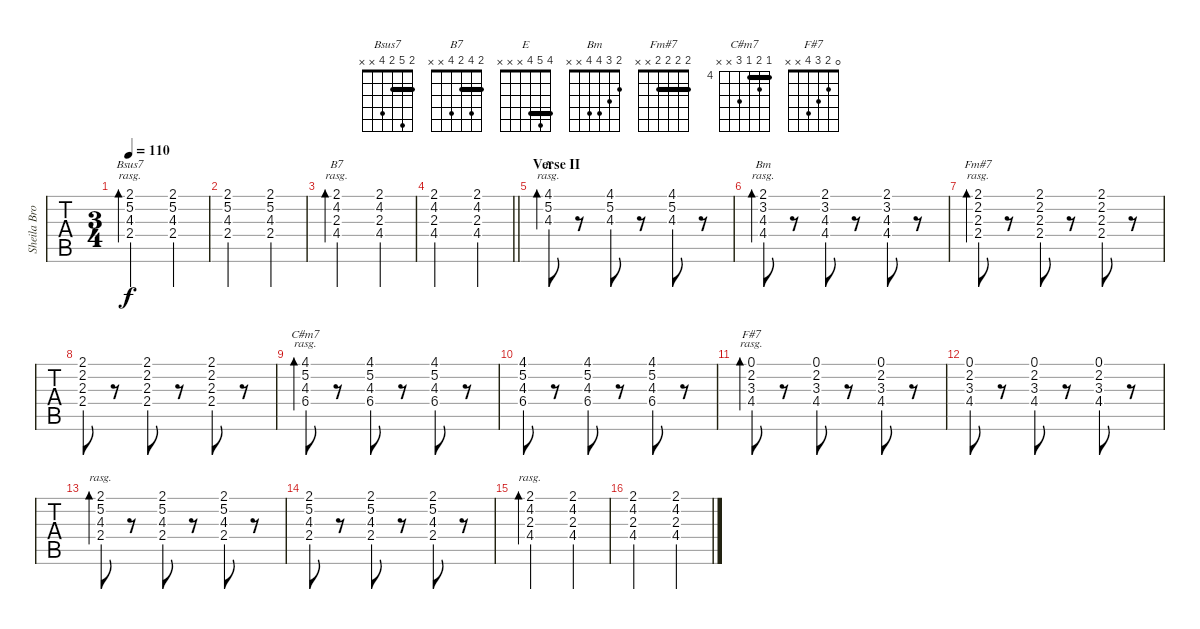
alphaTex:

\track ("Sheila Bromberrg's harp arr. for guitar" "Sheila Bro") {instrument orchestralharp}
\staff {tabs}
\tuning (E4 B3 G3 D3 A2 E2) {hide}
\chord ("Bsus7" 2 5 2 4 x x) {barre 2}
\chord ("B7" 2 4 2 4 x x) {barre 2}
\chord ("E" 4 5 4 x x x) {barre 4}
\chord ("Bm" 2 3 4 4 x x)
\chord ("Fm#7" 2 2 2 2 x x) {barre 2}
\chord ("C#m7" 4 5 4 6 x x) {firstfret 4 barre 4}
\chord ("F#7" 0 2 3 4 x x)
\ts (3 4)
\tempo 110
\clef g2
\ks e
(2.1 5.2 4.3 2.4).2{bd 60 ch "Bsus7" rasg ii dy f} (2.1 5.2 4.3 2.4).4 |
(2.1 5.2 4.3 2.4).2 (2.1 5.2 4.3 2.4).4 |
(2.1 4.2 2.3 4.4).2{bd 60 ch "B7" rasg ii} (2.1 4.2 2.3 4.4).4 |
\barLineRight lightlight
(2.1 4.2 2.3 4.4).2 (2.1 4.2 2.3 4.4).4 |
\section ("" "Verse II")
(4.1 5.2 4.3).8{bd 60 ch "E" rasg ii} r.8 (4.1 5.2 4.3).8 r.8 (4.1 5.2 4.3).8 r.8 |
(2.1 3.2 4.3 4.4).8{bd 60 ch "Bm" rasg ii} r.8 (2.1 3.2 4.3 4.4).8 r.8 (2.1 3.2 4.3 4.4).8 r.8 |
(2.1 2.2 2.3 2.4).8{bd 60 ch "Fm#7" rasg ii} r.8 (2.1 2.2 2.3 2.4).8 r.8 (2.1 2.2 2.3 2.4).8 r.8 |
(2.1 2.2 2.3 2.4).8 r.8 (2.1 2.2 2.3 2.4).8 r.8 (2.1 2.2 2.3 2.4).8 r.8 |
(4.1 5.2 4.3 6.4).8{bd 60 ch "C#m7" rasg ii} r.8 (4.1 5.2 4.3 6.4).8 r.8 (4.1 5.2 4.3 6.4).8 r.8 |
(4.1 5.2 4.3 6.4).8 r.8 (4.1 5.2 4.3 6.4).8 r.8 (4.1 5.2 4.3 6.4).8 r.8 |
(0.1 2.2 3.3 4.4).8{bd 60 ch "F#7" rasg ii} r.8 (0.1 2.2 3.3 4.4).8 r.8 (0.1 2.2 3.3 4.4).8 r.8 |
(0.1 2.2 3.3 4.4).8 r.8 (0.1 2.2 3.3 4.4).8 r.8 (0.1 2.2 3.3 4.4).8 r.8 |
(2.1 5.2 4.3 2.4).8{bd 60 rasg ii} r.8 (2.1 5.2 4.3 2.4).8 r.8 (2.1 5.2 4.3 2.4).8 r.8 |
(2.1 5.2 4.3 2.4).8 r.8 (2.1 5.2 4.3 2.4).8 r.8 (2.1 5.2 4.3 2.4).8 r.8 |
(2.1 4.2 2.3 4.4).2{bd 60 rasg ii} (2.1 4.2 2.3 4.4).4 |
(2.1 4.2 2.3 4.4).2 (2.1 4.2 2.3 4.4).4
